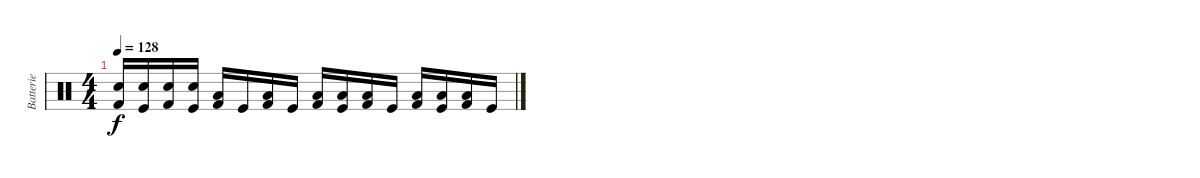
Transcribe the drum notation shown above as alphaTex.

\track ("Batterie" "Batterie") {instrument percussion}
\staff {score}
\articulation defaults
\ts (4 4)
\tempo 128
\clef neutral
\ks c
("Snare (hit) 2" "Kick (hit) 2").16{dy f} ("Snare (hit) 2" "Kick (hit)").16 ("Snare (hit) 2" "Kick (hit) 2").16 ("Snare (hit) 2" "Kick (hit)").16 ("Low Tom (hit)" "Kick (hit) 2").16 "Kick (hit)".16 ("Low Tom (hit)" "Kick (hit) 2").16 "Kick (hit)".16 ("Low Tom (hit)" "Kick (hit) 2").16 ("Low Tom (hit)" "Kick (hit)").16 ("Low Tom (hit)" "Kick (hit) 2").16 "Kick (hit)".16 ("Low Tom (hit)" "Kick (hit) 2").16 ("Low Tom (hit)" "Kick (hit)").16 ("Low Tom (hit)" "Kick (hit) 2").16 "Kick (hit)".16
